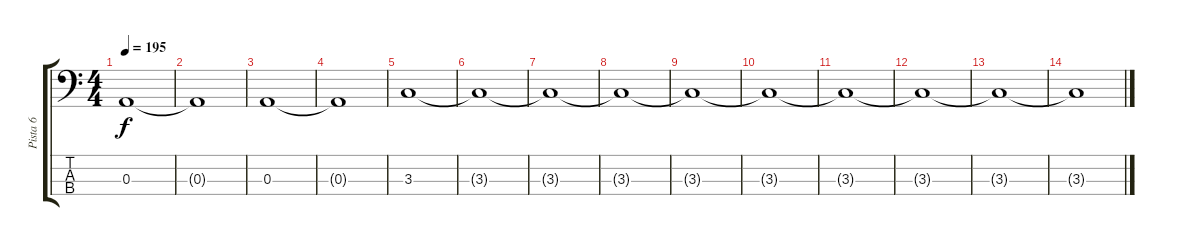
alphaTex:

\track ("Pista 6" "Pista 6") {instrument electricbassfinger}
\staff {score tabs}
\tuning (G2 D2 A1 E1) {hide}
\ts (4 4)
\tempo 195
\clef f4
\ks c
0.3.1{dy f} |
0.3{t}.1 |
0.3.1 |
0.3{t}.1 |
3.3.1 |
3.3{t}.1 |
3.3{t}.1 |
3.3{t}.1 |
3.3{t}.1 |
3.3{t}.1 |
3.3{t}.1 |
3.3{t}.1 |
3.3{t}.1 |
3.3{t}.1
